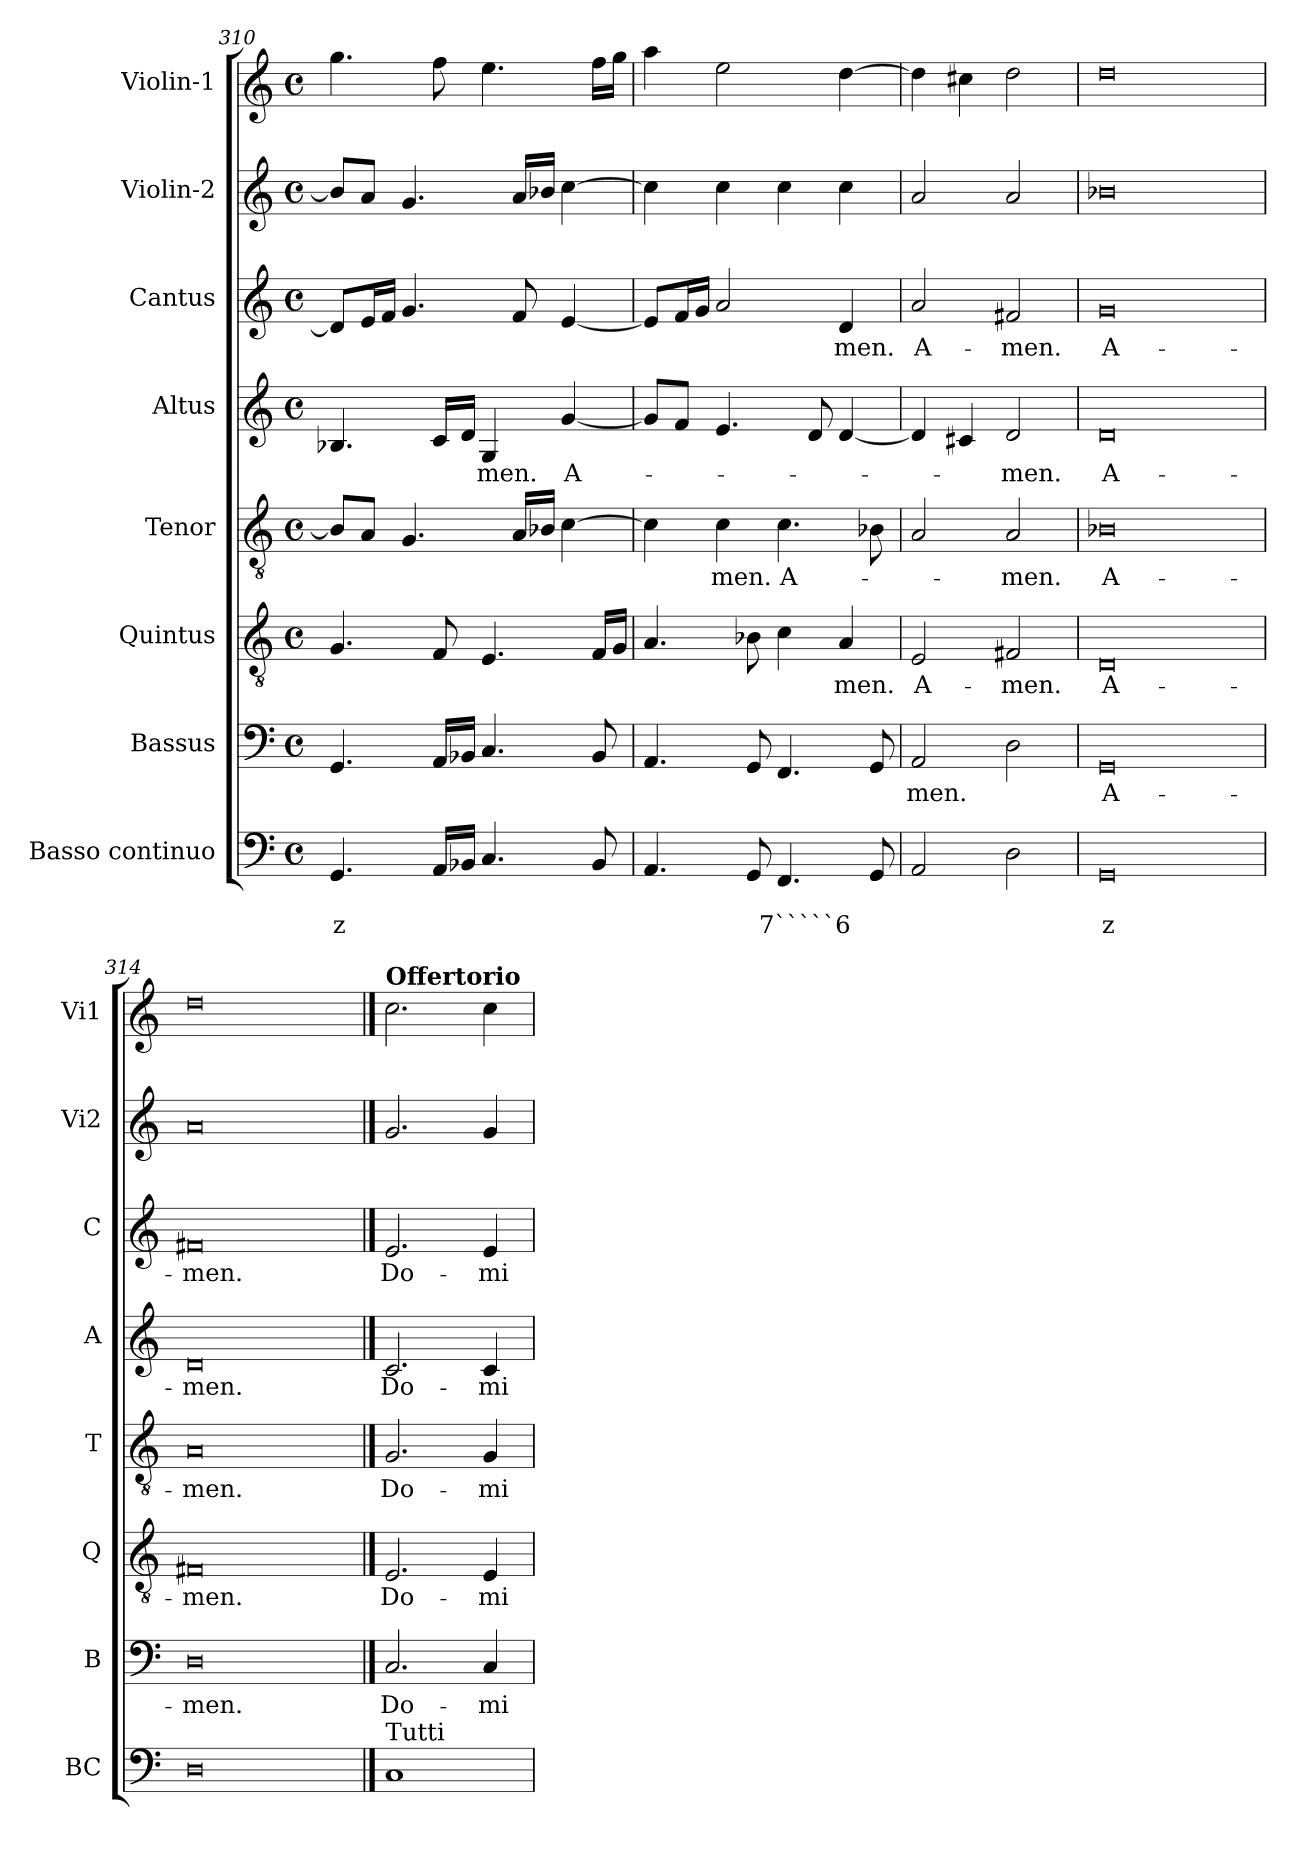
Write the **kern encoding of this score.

**kern	**text	**text	**kern	**text	**kern	**text	**kern	**text	**kern	**text	**kern	**text	**kern	**kern
*part8	*part8	*part8	*part7	*part7	*part6	*part6	*part5	*part5	*part4	*part4	*part3	*part3	*part2	*part1
*staff8	*staff8	*staff8	*staff7	*staff7	*staff6	*staff6	*staff5	*staff5	*staff4	*staff4	*staff3	*staff3	*staff2	*staff1
*I"Basso continuo	*	*	*I"Bassus	*	*I"Quintus	*	*I"Tenor	*	*I"Altus	*	*I"Cantus	*	*I"Violin-2	*I"Violin-1
*I'BC	*	*	*I'B	*	*I'Q	*	*I'T	*	*I'A	*	*I'C	*	*I'Vi2	*I'Vi1
!!LO:LB:g=z
*clefF4	*	*	*clefF4	*	*clefGv2	*	*clefGv2	*	*clefG2	*	*clefG2	*	*clefG2	*clefG2
*k[]	*	*	*k[]	*	*k[]	*	*k[]	*	*k[]	*	*k[]	*	*k[]	*k[]
*C:	*	*	*C:	*	*C:	*	*C:	*	*C:	*	*C:	*	*C:	*C:
*M4/4	*	*	*M4/4	*	*M4/4	*	*M4/4	*	*M4/4	*	*M4/4	*	*M4/4	*M4/4
*met(c)	*	*	*met(c)	*	*met(c)	*	*met(c)	*	*met(c)	*	*met(c)	*	*met(c)	*met(c)
=310	=310	=310	=310	=310	=310	=310	=310	=310	=310	=310	=310	=310	=310	=310
!	!	!LO:LY:b	!	!	!	!	!	!	!	!	!	!	!	!
4.GG/	.	z	4.GG/	.	4.G/	.	8B-/L]	.	4.B-X/	.	8d/L]	.	8b-/L]	4.gg\
.	.	.	.	.	.	.	8A/J	.	.	.	16e/L	.	8a/J	.
.	.	.	.	.	.	.	.	.	.	.	16f/JJ	.	.	.
.	.	.	.	.	.	.	4.G/	.	.	.	4.g/	.	4.g/	.
16AA/LL	.	.	16AA/LL	.	8F/	.	.	.	16c/LL	.	.	.	.	8ff\
16BB-X/JJ	.	.	16BB-X/JJ	.	.	.	.	.	16d/JJ	.	.	.	.	.
!	!	!	!	!	!	!	!	!	!	!LO:LY:b	!	!	!	!
4.C/	.	.	4.C/	.	4.E/	.	.	.	4G/	-men.	.	.	.	4.ee\
.	.	.	.	.	.	.	16A/LL	.	.	.	8f/	.	16a/LL	.
.	.	.	.	.	.	.	16B-X/JJ	.	.	.	.	.	16b-X/JJ	.
!	!	!	!	!	!	!	!	!	!	!LO:LY:b	!	!	!	!
.	.	.	.	.	.	.	[4c\	.	[4g/	A-	[4e/	.	[4cc\	.
8BB-/	.	.	8BB-/	.	16F/LL	.	.	.	.	.	.	.	.	16ff\LL
.	.	.	.	.	16G/JJ	.	.	.	.	.	.	.	.	16gg\JJ
=311	=311	=311	=311	=311	=311	=311	=311	=311	=311	=311	=311	=311	=311	=311
4.AA/	.	.	4.AA/	.	4.A/	.	4c\]	.	8g/L]	.	8e/L]	.	4cc\]	4aa\
.	.	.	.	.	.	.	.	.	8f/J	.	16f/L	.	.	.
.	.	.	.	.	.	.	.	.	.	.	16g/JJ	.	.	.
!	!	!	!	!	!	!	!	!LO:LY:b	!	!	!	!	!	!
.	.	.	.	.	.	.	4c\	-men.	4.e/	.	2a/	.	4cc\	2ee\
8GG/	.	.	8GG/	.	8B-X\	.	.	.	.	.	.	.	.	.
!	!	!LO:LY:b	!	!	!	!	!	!LO:LY:b	!	!	!	!	!	!
4.FF/	.	7`````6	4.FF/	.	4c\	.	4.c\	A-	.	.	.	.	4cc\	.
.	.	.	.	.	.	.	.	.	8d/	.	.	.	.	.
!	!	!	!	!	!	!LO:LY:b	!	!	!	!	!	!LO:LY:b	!	!
.	.	.	.	.	4A/	-men.	.	.	[4d/	.	4d/	-men.	4cc\	[4dd\
8GG/	.	.	8GG/	.	.	.	8B-X\	.	.	.	.	.	.	.
=312	=312	=312	=312	=312	=312	=312	=312	=312	=312	=312	=312	=312	=312	=312
!	!	!	!	!LO:LY:b	!	!LO:LY:b	!	!	!	!	!	!LO:LY:b	!	!
2AA/	.	.	2AA/	-men.	2E/	A-	2A/	.	4d/]	.	2a/	A-	2a/	4dd\]
.	.	.	.	.	.	.	.	.	4c#X/	.	.	.	.	4cc#X\
!	!	!	!	!	!	!LO:LY:b	!	!LO:LY:b	!	!LO:LY:b	!	!LO:LY:b	!	!
2D\	.	.	2D\	.	2F#X/	-men.	2A/	-men.	2d/	-men.	2f#X/	-men.	2a/	2dd\
=313	=313	=313	=313	=313	=313	=313	=313	=313	=313	=313	=313	=313	=313	=313
!	!	!LO:LY:b	!	!LO:LY:b	!	!LO:LY:b	!	!LO:LY:b	!	!LO:LY:b	!	!LO:LY:b	!	!
0GG	.	z	0GG	A-	0D	A-	0B-X	A-	0d	A-	0g	A-	0b-X	0dd
=314	=314	=314	=314	=314	=314	=314	=314	=314	=314	=314	=314	=314	=314	=314
!	!	!	!	!LO:LY:b	!	!LO:LY:b	!	!LO:LY:b	!	!LO:LY:b	!	!LO:LY:b	!	!
0D	.	.	0D	-men.	0F#X	-men.	0A	-men.	0d	-men.	0f#X	-men.	0a	0dd
!!LO:PB:g=z
==314X4	==314X4	==314X4	==314X4	==314X4	==314X4	==314X4	==314X4	==314X4	==314X4	==314X4	==314X4	==314X4	==314X4	==314X4
!	!	!	!	!	!	!	!	!	!	!	!	!	!	!LO:TX:a:B:t=Offertorio
!LO:TX:a:t=Tutti	!	!	!	!	!	!	!	!	!	!	!	!	!	!
!	!	!	!	!LO:LY:b	!	!LO:LY:b	!	!LO:LY:b	!	!LO:LY:b	!	!LO:LY:b	!	!
1C	.	.	2.C/	Do-	2.E/	Do-	2.G/	Do-	2.c/	Do-	2.e/	Do-	2.g/	2.cc\
!	!	!	!	!LO:LY:b	!	!LO:LY:b	!	!LO:LY:b	!	!LO:LY:b	!	!LO:LY:b	!	!
.	.	.	4C/	-mi-	4E/	-mi-	4G/	-mi-	4c/	-mi-	4e/	-mi-	4g/	4cc\
=	=	=	=	=	=	=	=	=	=	=	=	=	=	=
*-	*-	*-	*-	*-	*-	*-	*-	*-	*-	*-	*-	*-	*-	*-
